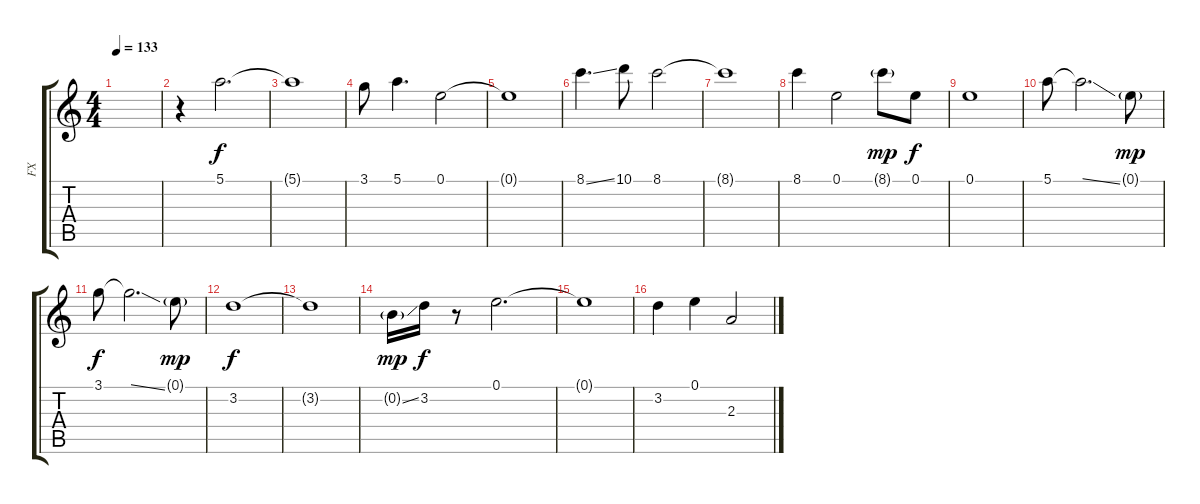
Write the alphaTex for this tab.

\track ("FX" "FX") {instrument piccolo}
\staff {score tabs}
\tuning (E5 B4 G4 D4 A3 E3) {hide}
\ts (4 4)
\tempo 133
\clef g2
\ks c
|
r.4 5.1.2{d} |
5.1{t}.1 |
3.1.8 5.1.4{d} 0.1.2 |
0.1{t}.1 |
8.1{ss}.4{d} 10.1.8 8.1.2 |
8.1{t}.1 |
8.1.4 0.1.2 8.1{g}.8{dy mp} 0.1.8{dy f} |
0.1.1 |
5.1.8 5.1{ss t}.2{d} 0.1{g}.8{dy mp} |
3.1.8{dy f} 3.1{ss t}.2{d} 0.1{g}.8{dy mp} |
3.2.1{dy f} |
3.2{t}.1 |
0.2{ss g}.16{dy mp} 3.2.16{dy f} r.8 0.1.2{d} |
0.1{t}.1 |
3.2.4 0.1.4 2.3.2
